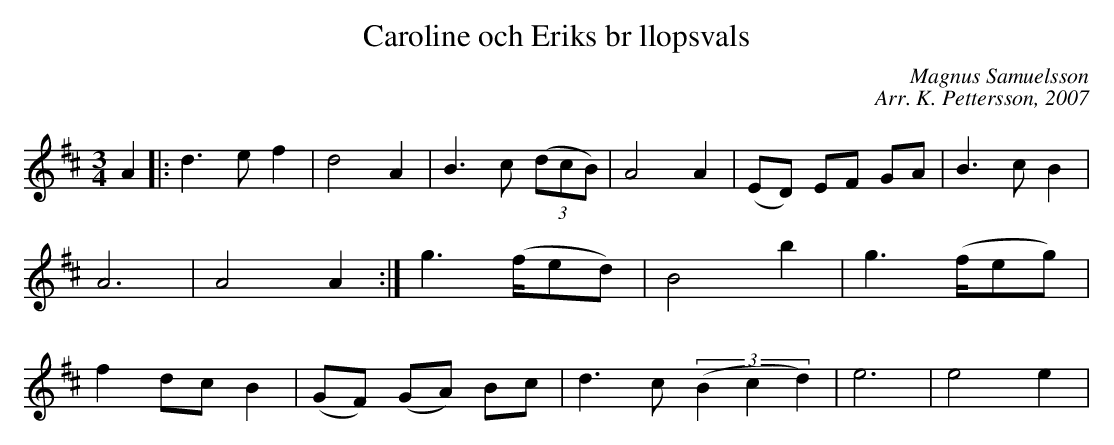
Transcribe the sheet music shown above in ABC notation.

X:1
T: Caroline och Eriks br llopsvals
C: Magnus Samuelsson
C: Arr. K. Pettersson, 2007
M: 3/4
L: 1/4
K: D
V:1
A |: d>ef | d2A | B>c ((3d/c/B/) | A2A | (E/D/) E/F/ G/A/ | B>cB | A3 | A2A :| g>(f/e/d/) | B2b | g>(f/e/g/) | fd/c/B | (G/F/) (G/A/) B/c/ | d>c((3Bcd) | e3 | e2e |
